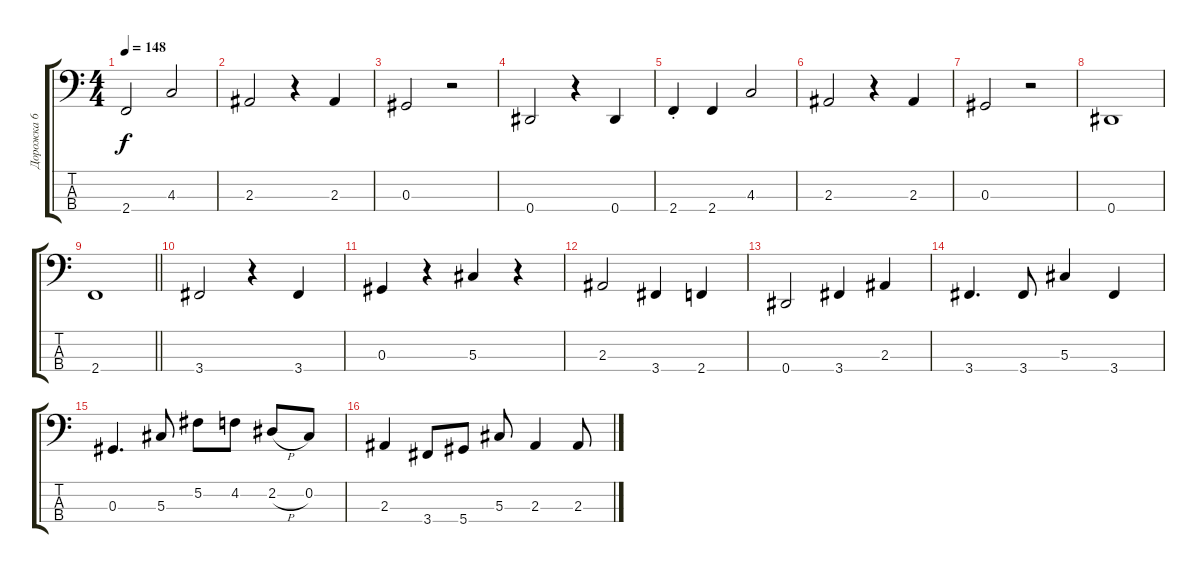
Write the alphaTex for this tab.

\track ("Дорожка 6" "Дорожка 6") {instrument electricbassfinger}
\staff {score tabs}
\tuning (Gb2 Db2 Ab1 Eb1) {hide}
\ts (4 4)
\tempo 148
\clef f4
\ks c
2.4.2{dy f} 4.3.2 |
2.3.2 r.4 2.3.4 |
0.3.2 r.2 |
0.4.2 r.4 0.4.4 |
2.4{st}.4 2.4.4 4.3.2 |
2.3.2 r.4 2.3.4 |
0.3.2 r.2 |
0.4.1 |
\barLineRight lightlight
2.4.1 |
3.4.2 r.4 3.4.4 |
0.3.4 r.4 5.3.4 r.4 |
2.3.2 3.4.4 2.4.4 |
0.4.2 3.4.4 2.3.4 |
3.4.4{d} 3.4.8 5.3.4 3.4.4 |
0.3.4{d} 5.3.8 5.2.8 4.2.8 2.2{h}.8 0.2.8 |
2.3.4 3.4.8 5.4.8 5.3.8 2.3.4 2.3.8
